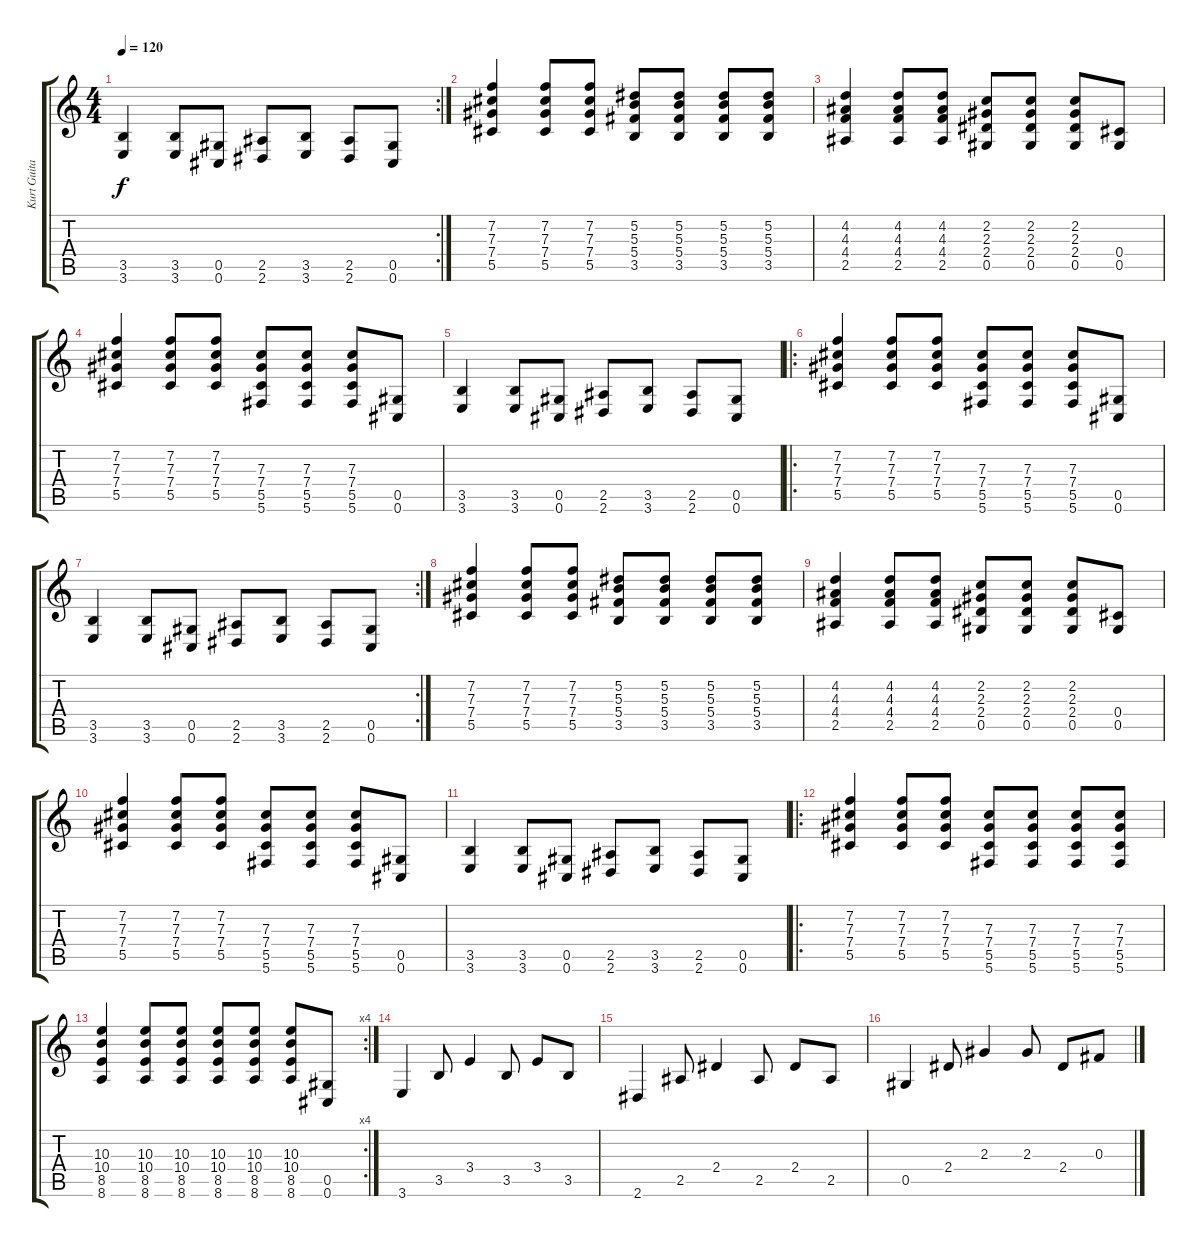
\track ("Kurt Guitar" "Kurt Guita") {instrument distortionguitar}
\staff {score tabs}
\tuning (Eb4 Bb3 Gb3 Db3 Ab2 Db2) {hide}
\rc 2
\ts (4 4)
\tempo 120
\clef g2
\ks c
(3.5 3.6).4{dy f} (3.5 3.6).8 (0.5 0.6).8 (2.5 2.6).8 (3.5 3.6).8 (2.5 2.6).8 (0.5 0.6).8 |
(7.2 7.3 7.4 5.5).4 (7.2 7.3 7.4 5.5).8 (7.2 7.3 7.4 5.5).8 (5.2 5.3 5.4 3.5).8 (5.2 5.3 5.4 3.5).8 (5.2 5.3 5.4 3.5).8 (5.2 5.3 5.4 3.5).8 |
(4.2 4.3 4.4 2.5).4 (4.2 4.3 4.4 2.5).8 (4.2 4.3 4.4 2.5).8 (2.2 2.3 2.4 0.5).8 (2.2 2.3 2.4 0.5).8 (2.2 2.3 2.4 0.5).8 (0.4 0.5).8 |
(7.2 7.3 7.4 5.5).4 (7.2 7.3 7.4 5.5).8 (7.2 7.3 7.4 5.5).8 (7.3 7.4 5.5 5.6).8 (7.3 7.4 5.5 5.6).8 (7.3 7.4 5.5 5.6).8 (0.5 0.6).8 |
(3.5 3.6).4 (3.5 3.6).8 (0.5 0.6).8 (2.5 2.6).8 (3.5 3.6).8 (2.5 2.6).8 (0.5 0.6).8 |
\ro
(7.2 7.3 7.4 5.5).4 (7.2 7.3 7.4 5.5).8 (7.2 7.3 7.4 5.5).8 (7.3 7.4 5.5 5.6).8 (7.3 7.4 5.5 5.6).8 (7.3 7.4 5.5 5.6).8 (0.5 0.6).8 |
\rc 2
(3.5 3.6).4 (3.5 3.6).8 (0.5 0.6).8 (2.5 2.6).8 (3.5 3.6).8 (2.5 2.6).8 (0.5 0.6).8 |
(7.2 7.3 7.4 5.5).4 (7.2 7.3 7.4 5.5).8 (7.2 7.3 7.4 5.5).8 (5.2 5.3 5.4 3.5).8 (5.2 5.3 5.4 3.5).8 (5.2 5.3 5.4 3.5).8 (5.2 5.3 5.4 3.5).8 |
(4.2 4.3 4.4 2.5).4 (4.2 4.3 4.4 2.5).8 (4.2 4.3 4.4 2.5).8 (2.2 2.3 2.4 0.5).8 (2.2 2.3 2.4 0.5).8 (2.2 2.3 2.4 0.5).8 (0.4 0.5).8 |
(7.2 7.3 7.4 5.5).4 (7.2 7.3 7.4 5.5).8 (7.2 7.3 7.4 5.5).8 (7.3 7.4 5.5 5.6).8 (7.3 7.4 5.5 5.6).8 (7.3 7.4 5.5 5.6).8 (0.5 0.6).8 |
(3.5 3.6).4 (3.5 3.6).8 (0.5 0.6).8 (2.5 2.6).8 (3.5 3.6).8 (2.5 2.6).8 (0.5 0.6).8 |
\ro
(7.2 7.3 7.4 5.5).4 (7.2 7.3 7.4 5.5).8 (7.2 7.3 7.4 5.5).8 (7.3 7.4 5.5 5.6).8 (7.3 7.4 5.5 5.6).8 (7.3 7.4 5.5 5.6).8 (7.3 7.4 5.5 5.6).8 |
\rc 4
(10.3 10.4 8.5 8.6).4 (10.3 10.4 8.5 8.6).8 (10.3 10.4 8.5 8.6).8 (10.3 10.4 8.5 8.6).8 (10.3 10.4 8.5 8.6).8 (10.3 10.4 8.5 8.6).8 (0.5 0.6).8 |
3.6.4 3.5.8 3.4.4 3.5.8 3.4.8 3.5.8 |
2.6.4 2.5.8 2.4.4 2.5.8 2.4.8 2.5.8 |
0.5.4 2.4.8 2.3.4 2.3.8 2.4.8 0.3.8
